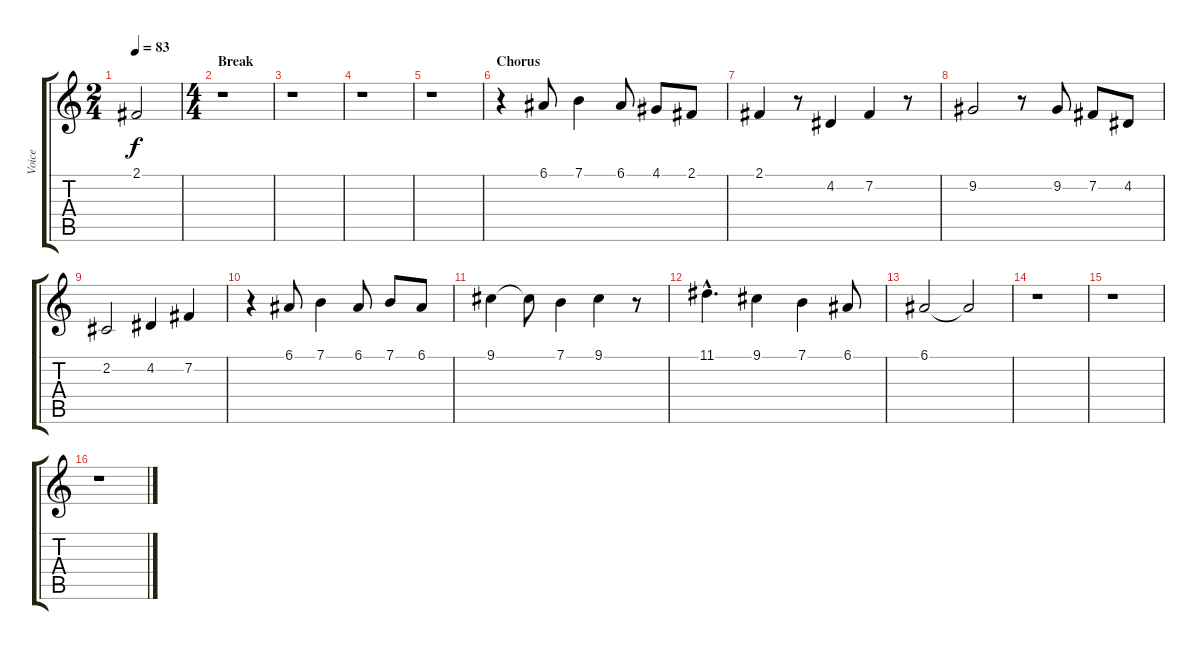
\track ("Voice" "Voice") {instrument lead1square}
\staff {score tabs}
\tuning (E4 B3 G3 D3 A2 E2) {hide}
\ts (2 4)
\tempo 83
\clef g2
\ks c
2.1{t}.2{dy f} |
\ts (4 4)
\section ("" "Break")
r.1 |
r.1 |
r.1 |
r.1 |
\section ("" "Chorus")
r.4 6.1.8 7.1.4 6.1.8 4.1.8 2.1.8 |
2.1.4 r.8 4.2.4 7.2.4 r.8 |
9.2.2 r.8 9.2.8 7.2.8 4.2.8 |
2.2.2 4.2.4 7.2.4 |
r.4 6.1.8 7.1.4 6.1.8 7.1.8 6.1.8 |
9.1.4 9.1{t}.8 7.1.4 9.1.4 r.8 |
11.1{hac}.4{d} 9.1.4 7.1.4 6.1.8 |
6.1.2 6.1{t}.2 |
r.1 |
r.1 |
r.1
